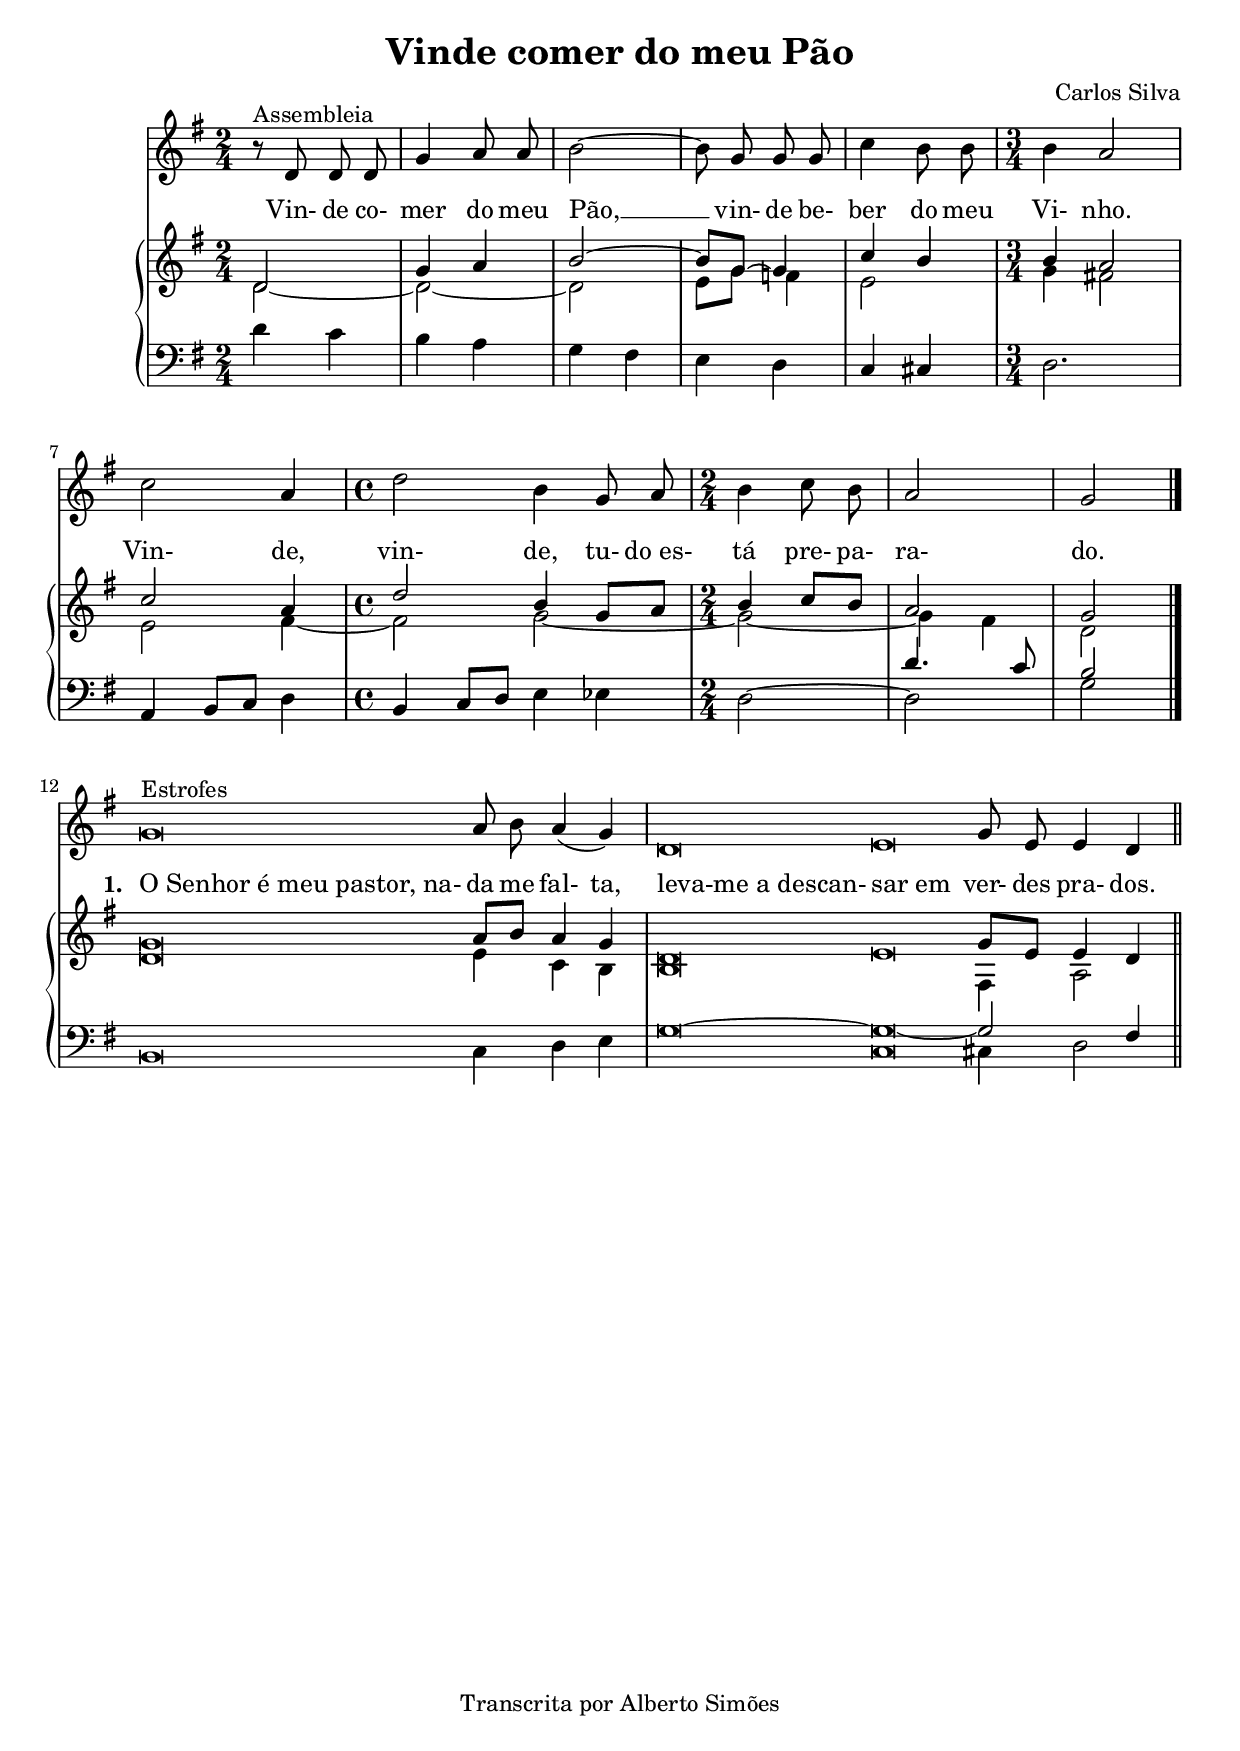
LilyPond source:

\version "2.14.0"

\header {
  title = "Vinde comer do meu Pão"
  composer = "Carlos Silva"

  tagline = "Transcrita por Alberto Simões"

  ocasioes = "comunhao"
  seccao   = "comunhao"
}

global = {
  \key g \major
  \time 2/4
}

melody = \relative c' {
  \global
  \clef treble
  \autoBeamOff

  r8^\markup{Assembleia} d d d|g4 a8 a|b2~|b8 g g g|
  c4 b8 b|\time 3/4 b4 a2|c a4|
  \time 4/4 d2 b4 g8 a|\time 2/4 b4 c8 b|a2|g\bar "|."

  \set Score.measureLength = #(ly:make-moment 11 4)
  g\breve^\markup{Estrofes} a8 b a4( g)
  \set Score.measureLength = #(ly:make-moment 19 4)
  d\breve e\breve g8 e e4 d \bar "||"

}

text = {
  \lyricmode {
    Vin- de co- mer do meu Pão, __
    vin- de be- ber do meu Vi- nho.
    Vin- de, vin- de, tu- do_es- tá pre- pa- ra- do.
  }
  \set stanza = #"1. "
  \lyricmode {
    \once \override LyricText #'self-alignment-X = #LEFT
    "O Senhor é meu pastor, na-" da me 
    \set ignoreMelismata = ##t 
    fal- ta,
    \unset ignoreMelismata
    \once \override LyricText #'self-alignment-X = #LEFT
    "leva-me a descan-"
    \once \override LyricText #'self-alignment-X = #LEFT
    "sar em"
    ver- des pra- dos.
  }
}


upperA = \relative c' {
  \voiceOne

  d2|g4 a|b2~|b8[ g]~g4|
  c4 b|\time 3/4 b a2|c a4|
  \time 4/4 d2 b4 g8[ a]|\time 2/4 b4 c8[ b]|a2|g2\bar "|."

  \set Score.measureLength = #(ly:make-moment 11 4)
  g\breve a8[ b] a4 g |
  \set Score.measureLength = #(ly:make-moment 19 4)
  d\breve e\breve g8[ e] e4 d \bar "||"

}


upperB = \relative c' {
  \voiceTwo

  d2 ~ | d2 ~ | d2 | e8[ g] f4 |
  e2 | \time 3/4 g4 fis!2 | e2 fis4 ~ |
  \time 4/4 fis2 g ~ | \time 2/4 g ~ | g4 fis | d2 \bar "|."

  \set Score.measureLength = #(ly:make-moment 11 4)
  d\breve e4 c b |
  \set Score.measureLength = #(ly:make-moment 19 4)
  b\breve s fis4 a2 
}

upper = {
  \global
  \clef treble
  << \new Voice = "melB" \upperA 
     \new Voice \upperB >>
}


lower = {
  \global
  \clef bass
  \relative c' {
    d4 c|b a|g fis|e d|
    c cis|\time 3/4 d2.|a4 b8[ c] d4|
    \time 4/4 b4 c8[ d] e4 ees | \time 2/4 
    <<
      { d2 ~ | \stemDown d2 | g }
      \new Voice {
        s2 |
        \stemUp
        d'4. c8 | b2
      }
    >>
    \bar "|."


  \set Score.measureLength = #(ly:make-moment 11 4)
    b,\breve c4 d e |
  \set Score.measureLength = #(ly:make-moment 19 4)
    <<
      { \stemUp g\breve ~ g ~ g2 fis4 }
      \new Voice { \stemDown
                   s\breve c\breve cis4 d2
                 }
    >>
    \bar "||"

  }
}


\score {
  <<
    \new Voice = "mel" \melody
    \new PianoStaff <<
      \new Staff = "upper" \upper
      \new Staff = "lower" \lower
    >>
    \new Lyrics \with { alignAboveContext = "upper" }
                { \lyricsto "mel" \text}
  >>
  \layout {
    \context {
      \Staff \RemoveEmptyStaves       
      % \override VerticalAxisGroup #'remove-first = ##t
    }
    % \context {
    %   \PianoStaff
    %   \override StaffGrouper #'staff-staff-spacing #'minimum-distance = #10
    % }

    % \context {
    %   \Score
    %   \override StaffGrouper #'staff-staff-spacing #'padding = #0
    %   \override StaffGrouper #'staff-staff-spacing #'basic-distance = #0
    %   \override StaffGrouper #'staffgroup-staff-spacing  #'basic-distance = #0
    % }

    % #(layout-set-staff-size 18)
  }
  \midi {
    \context {
      \Score
      tempoWholesPerMinute = #(ly:make-moment 80 4)
    }
  }
}


